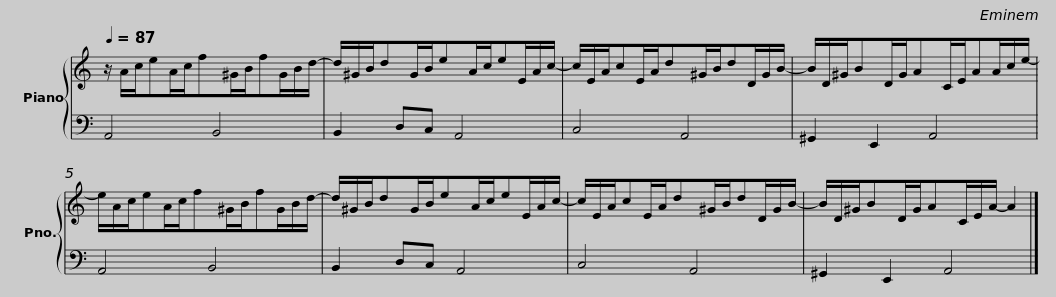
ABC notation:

X:1
%%score { 1 | 2 }
L:1/8
Q:1/4=87
M:none
I:linebreak $
K:C
V:1 treble
V:2 bass
V:1
 z/ A/c/eA/c/f^G/B/fG/B/d/- | d/^G/B/dG/B/eA/c/eE/A/c/- | c/E/A/cE/A/d^G/B/dD/G/B/- |$ B/D/^G/BD/G/AC/E/AA/c/e/- | e/A/c/eA/c/f^G/B/fG/B/d/- |$ %5
 d/^G/B/dG/B/eA/c/eE/A/c/- | c/E/A/cE/A/d^G/B/dD/G/B/- | B/D/^G/BD/G/AC/E/A/- A2 |] %8
V:2
 A,,4 B,,4 | B,,2 D,C, A,,4 | C,4 A,,4 |$ ^G,,2 E,,2 A,,4 | A,,4 B,,4 |$ %5
 B,,2 D,C, A,,4 | C,4 A,,4 | ^G,,2 E,,2 A,,4 |] %8
